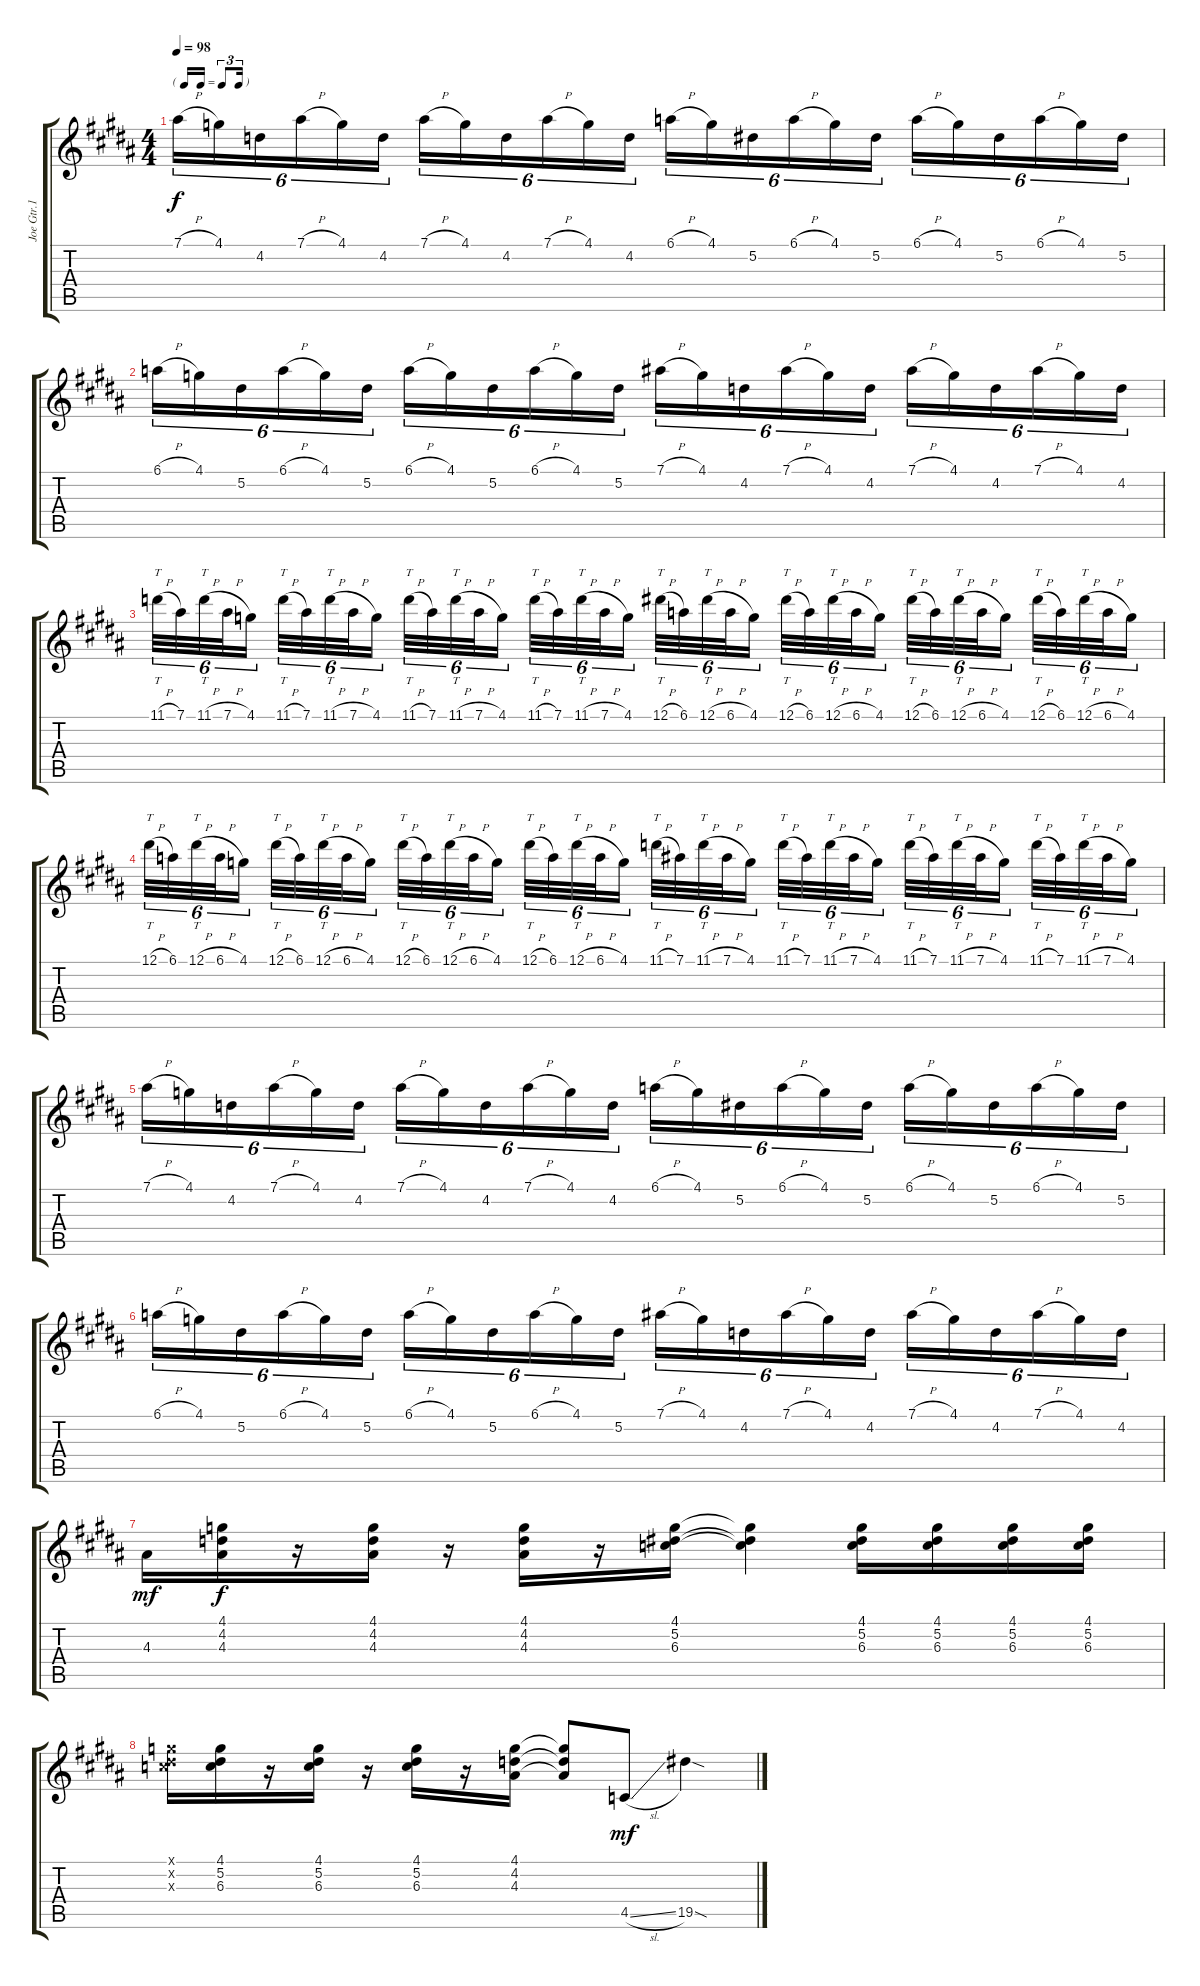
\track ("Joe Gtr.1" "Joe Gtr.1") {instrument distortionguitar}
\staff {score tabs}
\tuning (Eb4 Bb3 Gb3 Db3 Ab2 Eb2) {hide}
\ts (4 4)
\tf triplet16th
\tempo 98
\clef g2
\ks g#minor
7.1{h}.16{tu (6 4) dy f} 4.1.16{tu (6 4)} 4.2.16{tu (6 4)} 7.1{h}.16{tu (6 4)} 4.1.16{tu (6 4)} 4.2.16{tu (6 4)} 7.1{h}.16{tu (6 4)} 4.1.16{tu (6 4)} 4.2.16{tu (6 4)} 7.1{h}.16{tu (6 4)} 4.1.16{tu (6 4)} 4.2.16{tu (6 4)} 6.1{h}.16{tu (6 4)} 4.1.16{tu (6 4)} 5.2.16{tu (6 4)} 6.1{h}.16{tu (6 4)} 4.1.16{tu (6 4)} 5.2.16{tu (6 4)} 6.1{h}.16{tu (6 4)} 4.1.16{tu (6 4)} 5.2.16{tu (6 4)} 6.1{h}.16{tu (6 4)} 4.1.16{tu (6 4)} 5.2.16{tu (6 4)} |
6.1{h}.16{tu (6 4)} 4.1.16{tu (6 4)} 5.2.16{tu (6 4)} 6.1{h}.16{tu (6 4)} 4.1.16{tu (6 4)} 5.2.16{tu (6 4)} 6.1{h}.16{tu (6 4)} 4.1.16{tu (6 4)} 5.2.16{tu (6 4)} 6.1{h}.16{tu (6 4)} 4.1.16{tu (6 4)} 5.2.16{tu (6 4)} 7.1{h}.16{tu (6 4)} 4.1.16{tu (6 4)} 4.2.16{tu (6 4)} 7.1{h}.16{tu (6 4)} 4.1.16{tu (6 4)} 4.2.16{tu (6 4)} 7.1{h}.16{tu (6 4)} 4.1.16{tu (6 4)} 4.2.16{tu (6 4)} 7.1{h}.16{tu (6 4)} 4.1.16{tu (6 4)} 4.2.16{tu (6 4)} |
11.1{h}.32{tt tu (6 4)} 7.1.32{tu (6 4)} 11.1{h}.32{tt tu (6 4)} 7.1{h}.32{tu (6 4)} 4.1.16{tu (6 4)} 11.1{h}.32{tt tu (6 4)} 7.1.32{tu (6 4)} 11.1{h}.32{tt tu (6 4)} 7.1{h}.32{tu (6 4)} 4.1.16{tu (6 4)} 11.1{h}.32{tt tu (6 4)} 7.1.32{tu (6 4)} 11.1{h}.32{tt tu (6 4)} 7.1{h}.32{tu (6 4)} 4.1.16{tu (6 4)} 11.1{h}.32{tt tu (6 4)} 7.1.32{tu (6 4)} 11.1{h}.32{tt tu (6 4)} 7.1{h}.32{tu (6 4)} 4.1.16{tu (6 4)} 12.1{h}.32{tt tu (6 4)} 6.1.32{tu (6 4)} 12.1{h}.32{tt tu (6 4)} 6.1{h}.32{tu (6 4)} 4.1.16{tu (6 4)} 12.1{h}.32{tt tu (6 4)} 6.1.32{tu (6 4)} 12.1{h}.32{tt tu (6 4)} 6.1{h}.32{tu (6 4)} 4.1.16{tu (6 4)} 12.1{h}.32{tt tu (6 4)} 6.1.32{tu (6 4)} 12.1{h}.32{tt tu (6 4)} 6.1{h}.32{tu (6 4)} 4.1.16{tu (6 4)} 12.1{h}.32{tt tu (6 4)} 6.1.32{tu (6 4)} 12.1{h}.32{tt tu (6 4)} 6.1{h}.32{tu (6 4)} 4.1.16{tu (6 4)} |
12.1{h}.32{tt tu (6 4)} 6.1.32{tu (6 4)} 12.1{h}.32{tt tu (6 4)} 6.1{h}.32{tu (6 4)} 4.1.16{tu (6 4)} 12.1{h}.32{tt tu (6 4)} 6.1.32{tu (6 4)} 12.1{h}.32{tt tu (6 4)} 6.1{h}.32{tu (6 4)} 4.1.16{tu (6 4)} 12.1{h}.32{tt tu (6 4)} 6.1.32{tu (6 4)} 12.1{h}.32{tt tu (6 4)} 6.1{h}.32{tu (6 4)} 4.1.16{tu (6 4)} 12.1{h}.32{tt tu (6 4)} 6.1.32{tu (6 4)} 12.1{h}.32{tt tu (6 4)} 6.1{h}.32{tu (6 4)} 4.1.16{tu (6 4)} 11.1{h}.32{tt tu (6 4)} 7.1.32{tu (6 4)} 11.1{h}.32{tt tu (6 4)} 7.1{h}.32{tu (6 4)} 4.1.16{tu (6 4)} 11.1{h}.32{tt tu (6 4)} 7.1.32{tu (6 4)} 11.1{h}.32{tt tu (6 4)} 7.1{h}.32{tu (6 4)} 4.1.16{tu (6 4)} 11.1{h}.32{tt tu (6 4)} 7.1.32{tu (6 4)} 11.1{h}.32{tt tu (6 4)} 7.1{h}.32{tu (6 4)} 4.1.16{tu (6 4)} 11.1{h}.32{tt tu (6 4)} 7.1.32{tu (6 4)} 11.1{h}.32{tt tu (6 4)} 7.1{h}.32{tu (6 4)} 4.1.16{tu (6 4)} |
7.1{h}.16{tu (6 4)} 4.1.16{tu (6 4)} 4.2.16{tu (6 4)} 7.1{h}.16{tu (6 4)} 4.1.16{tu (6 4)} 4.2.16{tu (6 4)} 7.1{h}.16{tu (6 4)} 4.1.16{tu (6 4)} 4.2.16{tu (6 4)} 7.1{h}.16{tu (6 4)} 4.1.16{tu (6 4)} 4.2.16{tu (6 4)} 6.1{h}.16{tu (6 4)} 4.1.16{tu (6 4)} 5.2.16{tu (6 4)} 6.1{h}.16{tu (6 4)} 4.1.16{tu (6 4)} 5.2.16{tu (6 4)} 6.1{h}.16{tu (6 4)} 4.1.16{tu (6 4)} 5.2.16{tu (6 4)} 6.1{h}.16{tu (6 4)} 4.1.16{tu (6 4)} 5.2.16{tu (6 4)} |
6.1{h}.16{tu (6 4)} 4.1.16{tu (6 4)} 5.2.16{tu (6 4)} 6.1{h}.16{tu (6 4)} 4.1.16{tu (6 4)} 5.2.16{tu (6 4)} 6.1{h}.16{tu (6 4)} 4.1.16{tu (6 4)} 5.2.16{tu (6 4)} 6.1{h}.16{tu (6 4)} 4.1.16{tu (6 4)} 5.2.16{tu (6 4)} 7.1{h}.16{tu (6 4)} 4.1.16{tu (6 4)} 4.2.16{tu (6 4)} 7.1{h}.16{tu (6 4)} 4.1.16{tu (6 4)} 4.2.16{tu (6 4)} 7.1{h}.16{tu (6 4)} 4.1.16{tu (6 4)} 4.2.16{tu (6 4)} 7.1{h}.16{tu (6 4)} 4.1.16{tu (6 4)} 4.2.16{tu (6 4)} |
4.3.16{dy mf} (4.1 4.2 4.3).16{dy f} r.16 (4.1 4.2 4.3).16 r.16 (4.1 4.2 4.3).16 r.16 (4.1 5.2 6.3).16 (4.1{t} 5.2{t} 6.3{t}).4 (4.1 5.2 6.3).16 (4.1 5.2 6.3).16 (4.1 5.2 6.3).16 (4.1 5.2 6.3).16 |
(4.1{x} 5.2{x} 6.3{x}).16 (4.1 5.2 6.3).16 r.16 (4.1 5.2 6.3).16 r.16 (4.1 5.2 6.3).16 r.16 (4.1 4.2 4.3).16 (4.1{t} 4.2{t} 4.3{t}).8{beam Up} 4.5{sl}.8{dy mf beam Up} 19.5{sod}.4
